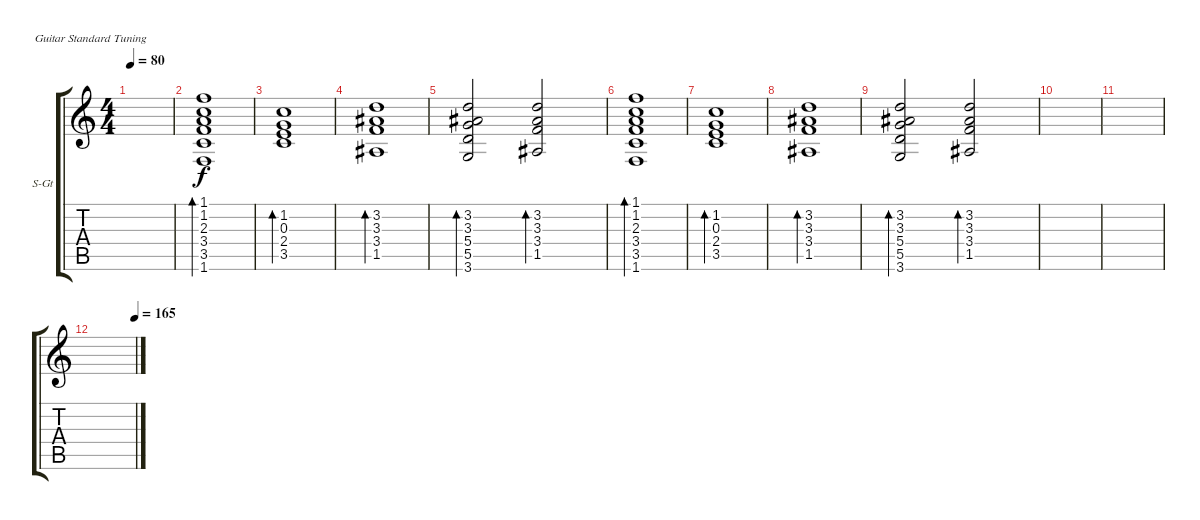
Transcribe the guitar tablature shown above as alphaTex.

\defaultSystemsLayout 4
\bracketExtendMode groupsimilarinstruments
\firstSystemTrackNameOrientation horizontal
\otherSystemsTrackNameOrientation horizontal
\track ("Steel Guitar" "S-Gt") {instrument acousticguitarsteel}
\staff {score tabs}
\tuning (E4 B3 G3 D3 A2 E2)
\ts (4 4)
\tempo 80
\clef g2
\ks c
|
(1.6 3.5 3.4 2.3 1.2 1.1).1{bd 107} |
(3.5 2.4 0.3 1.2).1{bd 107} |
(1.5 3.4 3.3 3.2).1{bd 107} |
(3.6 5.5 5.4 3.3 3.2).2{bd 107} (1.5 3.4 3.3 3.2).2{bd 107} |
(1.6 3.5 3.4 2.3 1.2 1.1).1{bd 107} |
(3.5 2.4 0.3 1.2).1{bd 107} |
(1.5 3.4 3.3 3.2).1{bd 107} |
(3.6 5.5 5.4 3.3 3.2).2{bd 107} (1.5 3.4 3.3 3.2).2{bd 107} |
|
|
\tempo (165 1)
